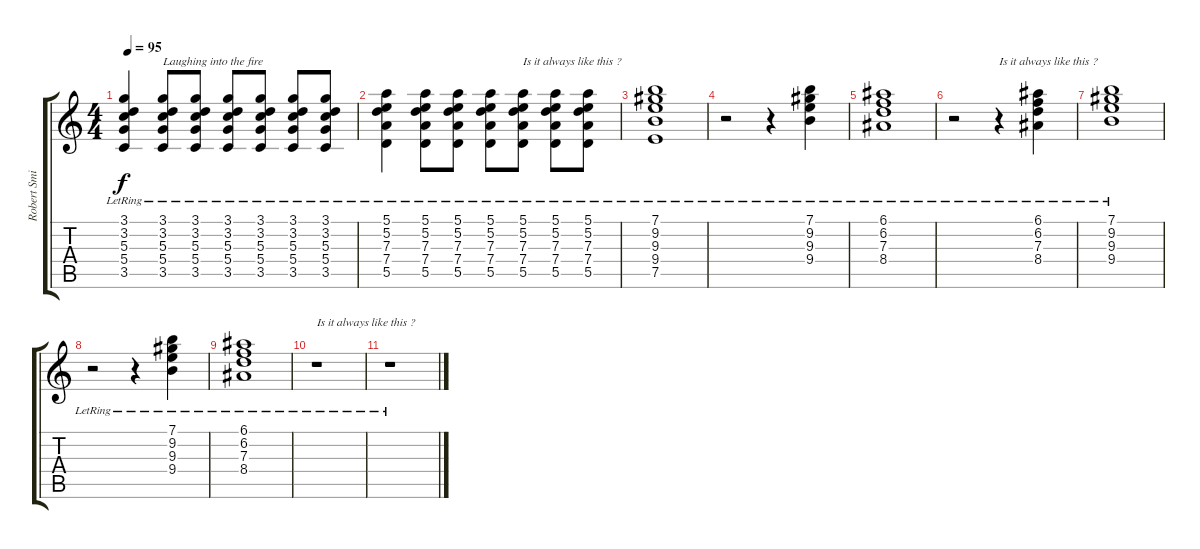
\track ("Robert Smith (guitar)" "Robert Smi") {instrument electricguitarclean}
\staff {score tabs}
\tuning (E4 B3 G3 D3 A2 E2) {hide}
\ts (4 4)
\tempo 95
\clef g2
\ks c
(3.1{lr} 3.2{lr} 5.3{lr} 5.4{lr} 3.5{lr}).4{dy f} (3.1{lr} 3.2{lr} 5.3{lr} 5.4{lr} 3.5{lr}).8{txt "Laughing into the fire"} (3.1{lr} 3.2{lr} 5.3{lr} 5.4{lr} 3.5{lr}).8 (3.1{lr} 3.2{lr} 5.3{lr} 5.4{lr} 3.5{lr}).8 (3.1{lr} 3.2{lr} 5.3{lr} 5.4{lr} 3.5{lr}).8 (3.1{lr} 3.2{lr} 5.3{lr} 5.4{lr} 3.5{lr}).8 (3.1{lr} 3.2{lr} 5.3{lr} 5.4{lr} 3.5{lr}).8 |
(5.1{lr} 5.2{lr} 7.3{lr} 7.4{lr} 5.5{lr}).4 (5.1{lr} 5.2{lr} 7.3{lr} 7.4{lr} 5.5{lr}).8 (5.1{lr} 5.2{lr} 7.3{lr} 7.4{lr} 5.5{lr}).8 (5.1{lr} 5.2{lr} 7.3{lr} 7.4{lr} 5.5{lr}).8 (5.1{lr} 5.2{lr} 7.3{lr} 7.4{lr} 5.5{lr}).8{txt "Is it always like this ?"} (5.1{lr} 5.2{lr} 7.3{lr} 7.4{lr} 5.5{lr}).8 (5.1{lr} 5.2{lr} 7.3{lr} 7.4{lr} 5.5{lr}).8 |
(7.1{lr} 9.2{lr} 9.3{lr} 9.4{lr} 7.5{lr}).1 |
r.2 r.4 (7.1{lr} 9.2{lr} 9.3{lr} 9.4{lr}).4 |
(6.1{lr} 6.2{lr} 7.3{lr} 8.4{lr}).1 |
r.2 r.4{txt "Is it always like this ?"} (6.1{lr} 6.2{lr} 7.3{lr} 8.4{lr}).4 |
(7.1{lr} 9.2{lr} 9.3{lr} 9.4{lr}).1 |
r.2 r.4 (7.1{lr} 9.2{lr} 9.3{lr} 9.4{lr}).4 |
(6.1{lr} 6.2{lr} 7.3{lr} 8.4{lr}).1 |
r.1{txt "Is it always like this ?"} |
r.1
